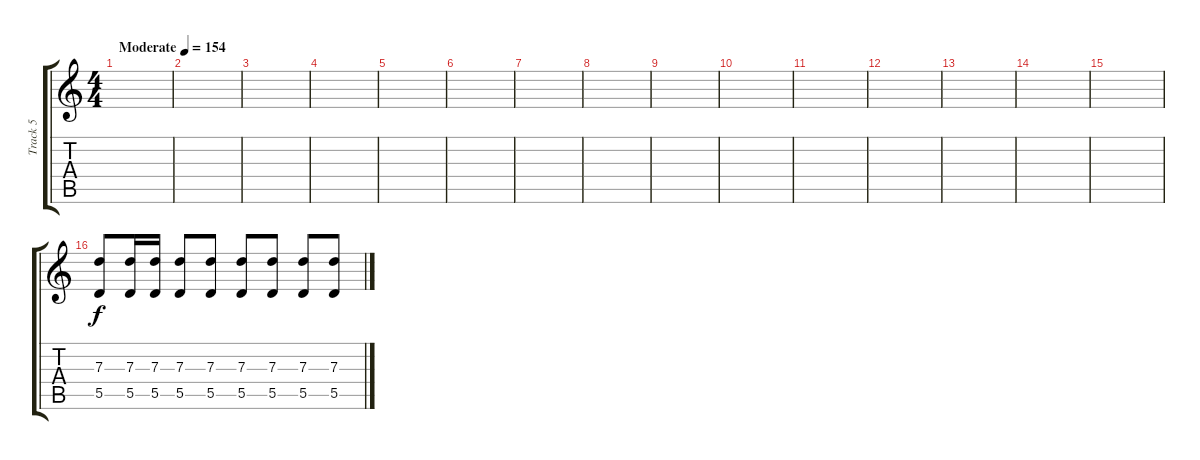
\track ("Track 5" "Track 5") {instrument electricguitarjazz}
\staff {score tabs}
\tuning (E4 B3 G3 D3 A2 E2) {hide}
\ts (4 4)
\tempo (154 "Moderate")
\clef g2
\ks c
|
|
|
|
|
|
|
|
|
|
|
|
|
|
|
(7.3 5.5).8{volume 11} (7.3 5.5).16 (7.3 5.5).16 (7.3 5.5).8 (7.3 5.5).8 (7.3 5.5).8 (7.3 5.5).8 (7.3 5.5).8 (7.3 5.5).8
